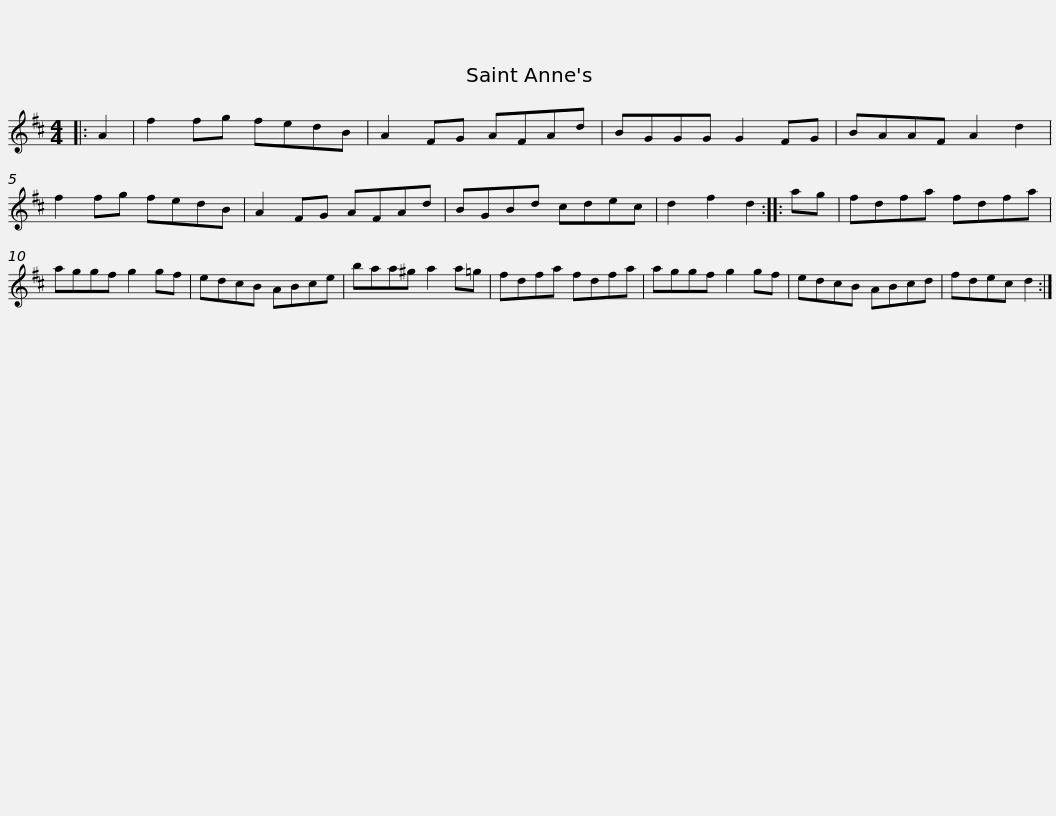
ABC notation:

X:1
L:1/8
M:4/4
I:linebreak $
K:D
V:1 treble
V:1
|: A2 | f2 fg fedB | A2 FG AFAd | BGGG G2 FG | BAAF A2 d2 | %5
 f2 fg fedB | A2 FG AFAd |$ BGBd cdec | d2 f2 d2 :: ag | %10
 fdfa fdfa | aggf g2 gf | edcB ABce |$ baa^g a2 a=g | fdfa fdfa | %15
 aggf g2 gf | edcB ABcd | fdec d2 :| %18
